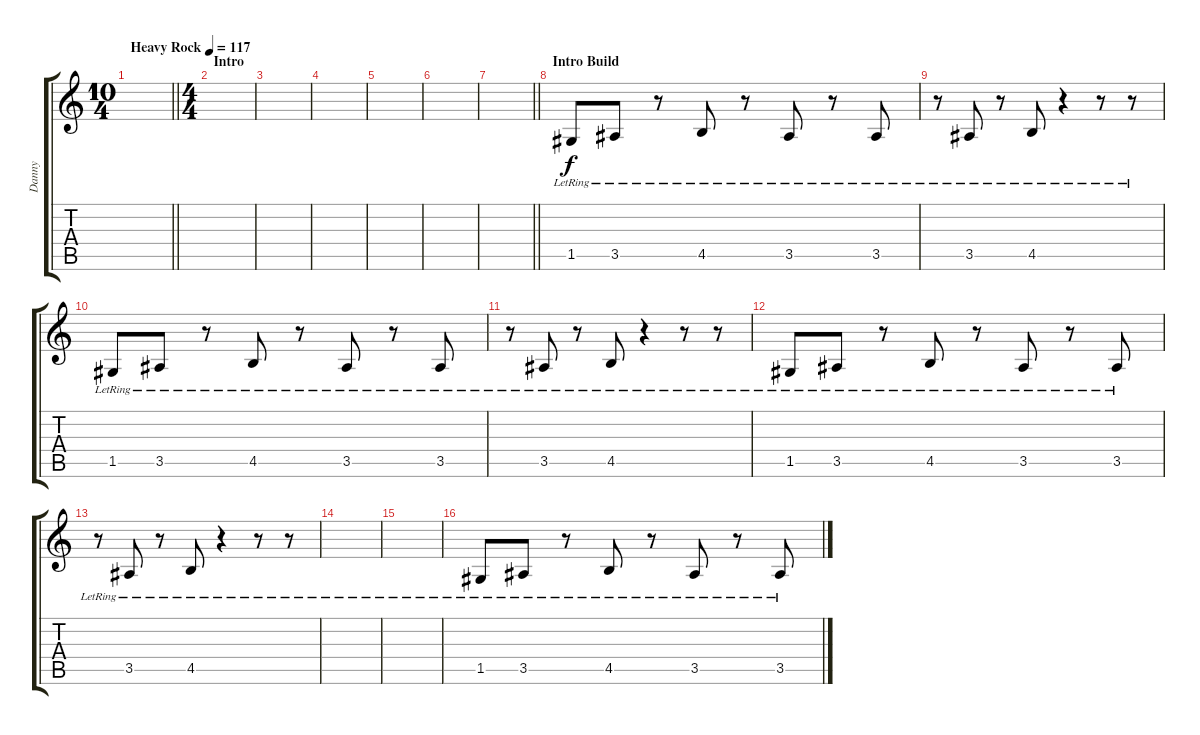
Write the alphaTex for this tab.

\track ("Danny" "Danny") {instrument distortionguitar}
\staff {score tabs}
\tuning (D4 A3 F3 C3 G2 C2) {hide}
\ts (10 4)
\tempo (117 "Heavy Rock")
\clef g2
\barLineRight lightlight
\ks c
|
\ts (4 4)
\section ("" "Intro")
|
|
|
|
|
\barLineRight lightlight
|
\section ("" "Intro Build")
1.5{lr}.8{volume 5} 3.5{lr}.8 r.8 4.5{lr}.8 r.8 3.5{lr}.8 r.8 3.5{lr}.8 |
r.8 3.5{lr}.8 r.8 4.5{lr}.8 r.4 r.8 r.8 |
1.5{lr}.8 3.5{lr}.8 r.8 4.5{lr}.8 r.8 3.5{lr}.8 r.8 3.5{lr}.8 |
r.8 3.5{lr}.8 r.8 4.5{lr}.8 r.4 r.8 r.8 |
1.5{lr}.8 3.5{lr}.8 r.8 4.5{lr}.8 r.8 3.5{lr}.8 r.8 3.5{lr}.8 |
r.8 3.5{lr}.8 r.8 4.5{lr}.8 r.4 r.8 r.8 |
|
|
1.5{lr}.8{volume 5} 3.5{lr}.8 r.8 4.5{lr}.8 r.8 3.5{lr}.8 r.8 3.5{lr}.8
